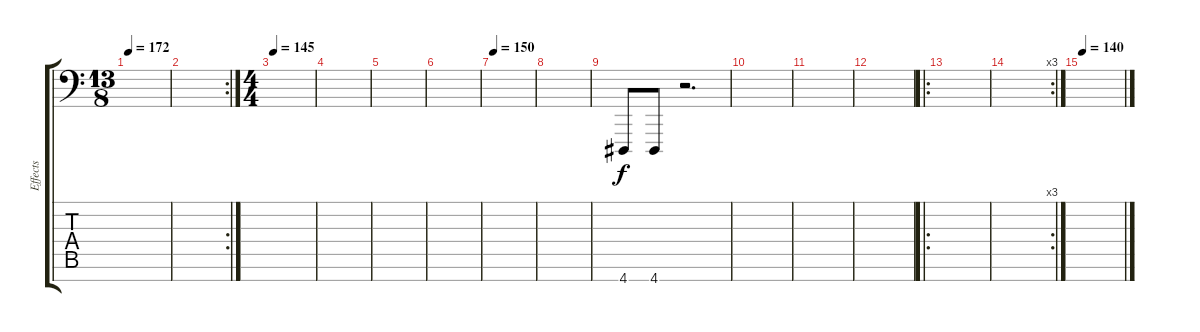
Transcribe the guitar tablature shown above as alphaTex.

\track ("Effects" "Effects") {instrument fx4atmosphere}
\staff {score tabs}
\tuning (E4 B3 G3 D3 A2 E2 B0) {hide}
\ts (13 8)
\tempo 172
\clef f4
\ks c
|
\rc 2
|
\ts (4 4)
\tempo 145
|
|
|
|
\tempo 150
|
|
4.7.8{dy f} 4.7.8 r.2{d} |
|
|
|
\ro
|
\rc 3
|
\tempo 140
